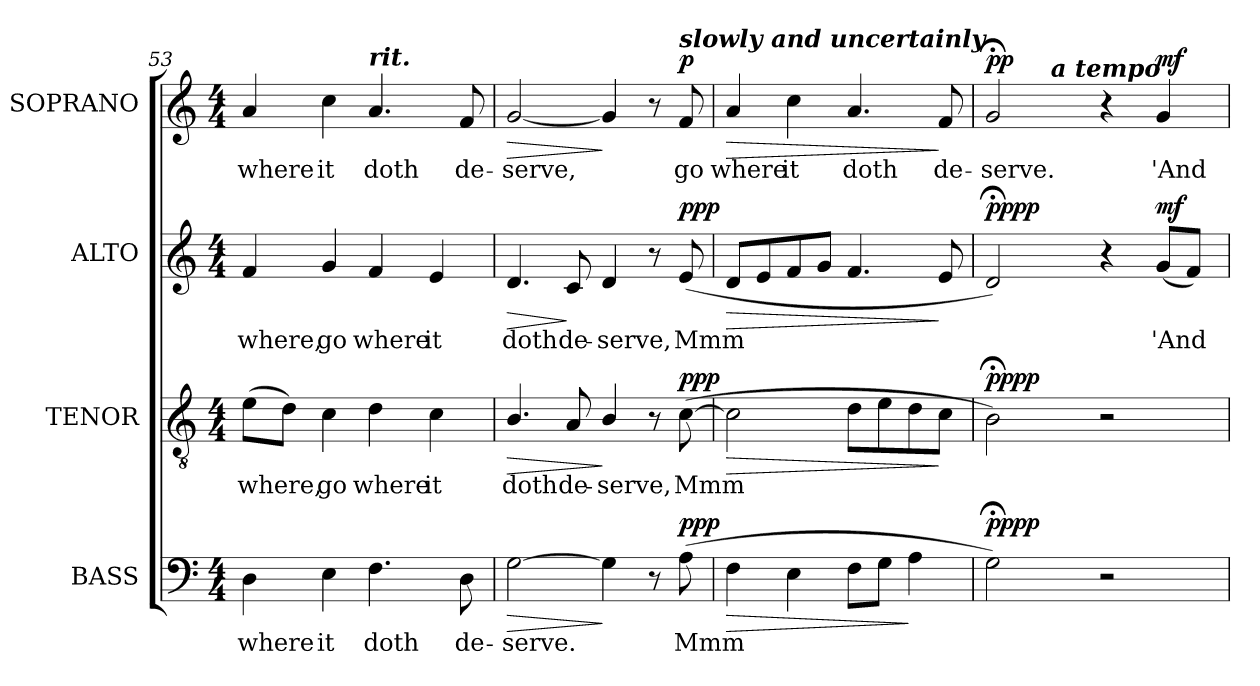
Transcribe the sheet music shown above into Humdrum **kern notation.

**kern	**text	**dynam	**kern	**text	**dynam	**kern	**text	**dynam	**kern	**text	**dynam
*part4	*part4	*part4	*part3	*part3	*part3	*part2	*part2	*part2	*part1	*part1	*part1
*staff4	*staff4	*staff4	*staff3	*staff3	*staff3	*staff2	*staff2	*staff2	*staff1	*staff1	*staff1
*I"BASS	*	*	*I"TENOR	*	*	*I"ALTO	*	*	*I"SOPRANO	*	*
*I'B.	*	*	*I'T.	*	*	*I'A.	*	*	*I'S.	*	*
*clefF4	*	*	*clefGv2	*	*	*clefG2	*	*	*clefG2	*	*
*	*	*	*ITrd7c12	*	*	*	*	*	*	*	*
*k[]	*	*	*k[]	*	*	*k[]	*	*	*k[]	*	*
*C:	*	*	*C:	*	*	*C:	*	*	*C:	*	*
*M4/4	*	*	*M4/4	*	*	*M4/4	*	*	*M4/4	*	*
=53	=53	=53	=53	=53	=53	=53	=53	=53	=53	=53	=53
!	!LO:LY:b:color=#000000	!	!	!	!	!	!	!	!	!	!
!	!	!	!	!LO:LY:b:color=#000000	!	!	!	!	!	!	!
!	!	!	!	!	!	!	!LO:LY:b:color=#000000	!	!	!	!
!	!	!	!	!	!	!	!	!	!	!LO:LY:b:color=#000000	!
4Di\	where	.	(8Ei\L	where,	.	4fi/	where,	.	4ai/	where	.
.	.	.	8Di\J)	.	.	.	.	.	.	.	.
!	!LO:LY:b:color=#000000	!	!	!	!	!	!	!	!	!	!
!	!	!	!	!LO:LY:b:color=#000000	!	!	!	!	!	!	!
!	!	!	!	!	!	!	!LO:LY:b:color=#000000	!	!	!	!
!	!	!	!	!	!	!	!	!	!	!LO:LY:b:color=#000000	!
4Ei\	it	.	4Ci\	go	.	4gi/	go	.	4cci\	it	.
!	!LO:LY:b:color=#000000	!	!	!	!	!	!	!	!	!	!
!	!	!	!	!LO:LY:b:color=#000000	!	!	!	!	!	!	!
!	!	!	!	!	!	!	!LO:LY:b:color=#000000	!	!	!	!
!	!	!	!	!	!	!	!	!	!LO:TX:a:Bi:t=rit.	!	!
!	!	!	!	!	!	!	!	!	!	!LO:LY:b:color=#000000	!
4.Fi\	doth	.	4Di\	where	.	4fi/	where	.	4.ai/	doth	.
!	!	!	!	!LO:LY:b:color=#000000	!	!	!	!	!	!	!
!	!	!	!	!	!	!	!LO:LY:b:color=#000000	!	!	!	!
.	.	.	4Ci\	it	.	4ei/	it	.	.	.	.
!	!LO:LY:b:color=#000000	!	!	!	!	!	!	!	!	!	!
!	!	!	!	!	!	!	!	!	!	!LO:LY:b:color=#000000	!
8Di\	de-	.	.	.	.	.	.	.	8fi/	de-	.
=54	=54	=54	=54	=54	=54	=54	=54	=54	=54	=54	=54
!	!LO:LY:b:color=#000000	!LO:HP:b	!	!	!	!	!	!	!	!	!
!	!	!	!	!LO:LY:b:color=#000000	!LO:HP:b	!	!	!	!	!	!
!	!	!	!	!	!	!	!LO:LY:b:color=#000000	!LO:HP:b	!	!	!
!	!	!	!	!	!	!	!	!	!	!LO:LY:b:color=#000000	!LO:HP:b
[>2Gi\	-serve.	>	4.BBi/	doth	>	4.di/	doth	>	[<2gi/	-serve,	>
!	!	!	!	!LO:LY:b:color=#000000	!	!	!	!	!	!	!
!	!	!	!	!	!	!	!LO:LY:b:color=#000000	!	!	!	!
.	.	.	8AAi/	de-	.	8ci/	de-	]	.	.	.
!	!	!	!	!LO:LY:b:color=#000000	!	!	!	!	!	!	!
!	!	!	!	!	!	!	!LO:LY:b:color=#000000	!	!	!	!
4Gi\]	.	]	4BBi/	-serve,	]	4di/	-serve,	.	4gi/]	.	]
8r	.	.	8r	.	.	8r	.	.	8r	.	.
!	!LO:LY:b:color=#000000	!	!	!	!	!	!	!	!	!	!
!	!	!	!	!LO:LY:b:color=#000000	!	!	!	!	!	!	!
!	!	!	!	!	!	!	!LO:LY:b:color=#000000	!	!	!	!
!	!	!	!	!	!	!	!	!	!LO:TX:a:Bi:t=slowly and uncertainly	!	!
!	!	!	!	!	!	!	!	!	!	!LO:LY:b:color=#000000	!
(8Ai\	Mmm	ppp	([>8Ci\	Mmm	ppp	(8ei/	Mmm	ppp	8fi/	go	p
=55	=55	=55	=55	=55	=55	=55	=55	=55	=55	=55	=55
!	!	!LO:HP:b	!	!	!LO:HP:b	!	!	!LO:HP:b	!	!	!
!	!	!	!	!	!	!	!	!	!	!LO:LY:b:color=#000000	!LO:HP:b
4Fi\	.	>	2Ci\]	.	>	8di/L	.	>	4ai/	where	>
.	.	.	.	.	.	8ei/	.	.	.	.	.
!	!	!	!	!	!	!	!	!	!	!LO:LY:b:color=#000000	!
4Ei\	.	.	.	.	.	8fi/	.	.	4cci\	it	.
.	.	.	.	.	.	8gi/J	.	.	.	.	.
!	!	!	!	!	!	!	!	!	!	!LO:LY:b:color=#000000	!
8Fi\L	.	.	8Di\L	.	.	4.fi/	.	.	4.ai/	doth	.
8Gi\J	.	.	8Ei\	.	.	.	.	.	.	.	.
4Ai\	.	]	8Di\	.	.	.	.	.	.	.	.
!	!	!	!	!	!	!	!	!	!	!LO:LY:b:color=#000000	!
.	.	.	8Ci\J	.	]	8ei/	.	]	8fi/	de-	]
!!LO:LB:g=z
=56	=56	=56	=56	=56	=56	=56	=56	=56	=56	=56	=56
!	!	!	!	!	!	!	!	!	!	!LO:LY:b:color=#000000	!
*	*	*	*	*	*	*	*	*	*^	*	*
2G;i\)	.	pppp	2BB;i\)	.	pppp	2d;i/)	.	pppp	2g;i/	8ryy	-serve.	pp
.	.	.	.	.	.	.	.	.	.	16ryy	.	.
.	.	.	.	.	.	.	.	.	.	32ryy	.	.
.	.	.	.	.	.	.	.	.	.	1024ryy	.	.
!	!	!	!	!	!	!	!	!	!	!LO:TX:a:Bi:t=a tempo	!	!
.	.	.	.	.	.	.	.	.	.	2ryy	.	.
2r	.	.	2r	.	.	4r	.	.	4r	.	.	.
.	.	.	.	.	.	.	.	.	.	4ryy	.	.
!	!	!	!	!	!	!	!LO:LY:b:color=#000000	!	!	!	!	!
!	!	!	!	!	!	!	!	!	!	!	!LO:LY:b:color=#000000	!
.	.	.	.	.	.	(8gi/L	'And	mf	4gi/	.	'And	mf
.	.	.	.	.	.	8fi/J)	.	.	.	.	.	.
.	.	.	.	.	.	.	.	.	.	64ryy	.	.
.	.	.	.	.	.	.	.	.	.	128...ryy	.	.
*	*	*	*	*	*	*	*	*	*v	*v	*	*
=	=	=	=	=	=	=	=	=	=	=	=
*-	*-	*-	*-	*-	*-	*-	*-	*-	*-	*-	*-
